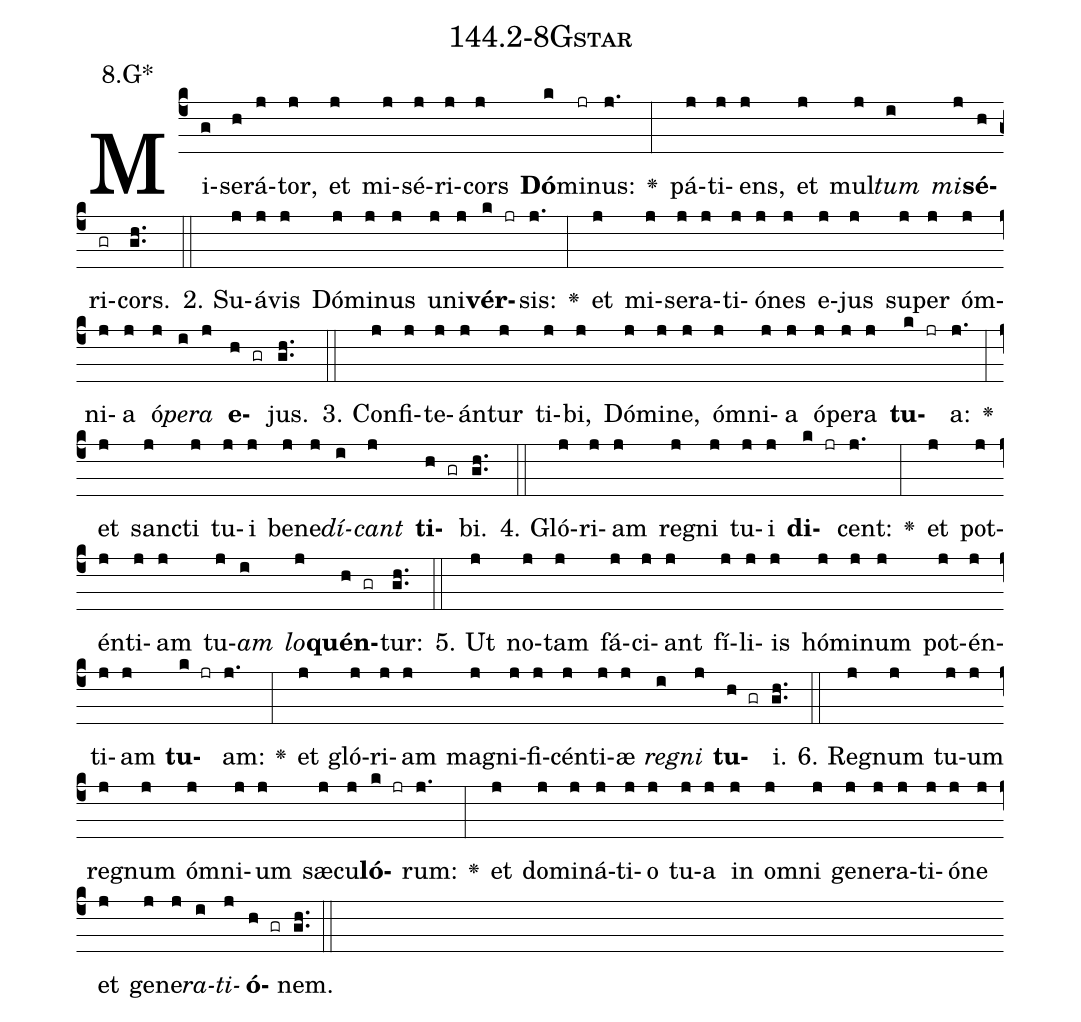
name: 144.2-8Gstar;
annotation: 8.G*;
%%
(c4)Mi(g)se(h)rá(j)tor,(j) et(j) mi(j)sé(j)ri(j)cors(j) <b>Dó</b>(k)mi(jr)nus:(j.) <v>\greheightstar</v>(:) pá(j)ti(j)ens,(j) et(j) mul(j)<i>tum</i>(i) <i>mi</i>(j)<b>sé</b>(h)ri(gr)cors.(gh..) (::)
2. Su(j)á(j)vis(j) Dó(j)mi(j)nus(j) u(j)ni(j)<b>vér</b>(k jr)sis:(j.) <v>\greheightstar</v>(:) et(j) mi(j)se(j)ra(j)ti(j)ó(j)nes(j) e(j)jus(j) su(j)per(j) óm(j)ni(j)a(j) ó(j)<i>pe</i>(i)<i>ra</i>(j) <b>e</b>(h gr)jus.(gh..) (::)
3. Con(j)fi(j)te(j)án(j)tur(j) ti(j)bi,(j) Dó(j)mi(j)ne,(j) óm(j)ni(j)a(j) ó(j)pe(j)ra(j) <b>tu</b>(k jr)a:(j.) <v>\greheightstar</v>(:) et(j) sanc(j)ti(j) tu(j)i(j) be(j)ne(j)<i>dí</i>(i)<i>cant</i>(j) <b>ti</b>(h gr)bi.(gh..) (::)
4. Gló(j)ri(j)am(j) re(j)gni(j) tu(j)i(j) <b>di</b>(k jr)cent:(j.) <v>\greheightstar</v>(:) et(j) pot(j)én(j)ti(j)am(j) tu(j)<i>am</i>(i) <i>lo</i>(j)<b>quén</b>(h gr)tur:(gh..) (::)
5. Ut(j) no(j)tam(j) fá(j)ci(j)ant(j) fí(j)li(j)is(j) hó(j)mi(j)num(j) pot(j)én(j)ti(j)am(j) <b>tu</b>(k jr)am:(j.) <v>\greheightstar</v>(:) et(j) gló(j)ri(j)am(j) ma(j)gni(j)fi(j)cén(j)ti(j)æ(j) <i>re</i>(i)<i>gni</i>(j) <b>tu</b>(h gr)i.(gh..) (::)
6. Re(j)gnum(j) tu(j)um(j) re(j)gnum(j) óm(j)ni(j)um(j) sæ(j)cu(j)<b>ló</b>(k jr)rum:(j.) <v>\greheightstar</v>(:) et(j) do(j)mi(j)ná(j)ti(j)o(j) tu(j)a(j) in(j) om(j)ni(j) ge(j)ne(j)ra(j)ti(j)ó(j)ne(j) et(j) ge(j)ne(j)<i>ra</i>(i)<i>ti</i>(j)<b>ó</b>(h gr)nem.(gh..) (::)
